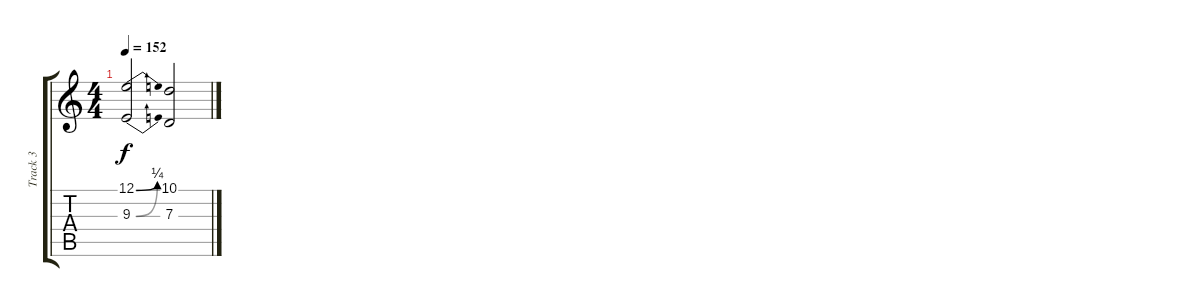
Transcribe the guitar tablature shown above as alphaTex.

\track ("Track 3" "Track 3") {instrument choiraahs}
\staff {score tabs}
\tuning (E4 B3 G3 D3 A2 E2) {hide}
\ts (4 4)
\tempo 152
\clef g2
\ks c
(12.1{be (bend 0 0 60 1)} 9.3{be (bend 0 0 60 1)}).2{dy f} (10.1 7.3).2
